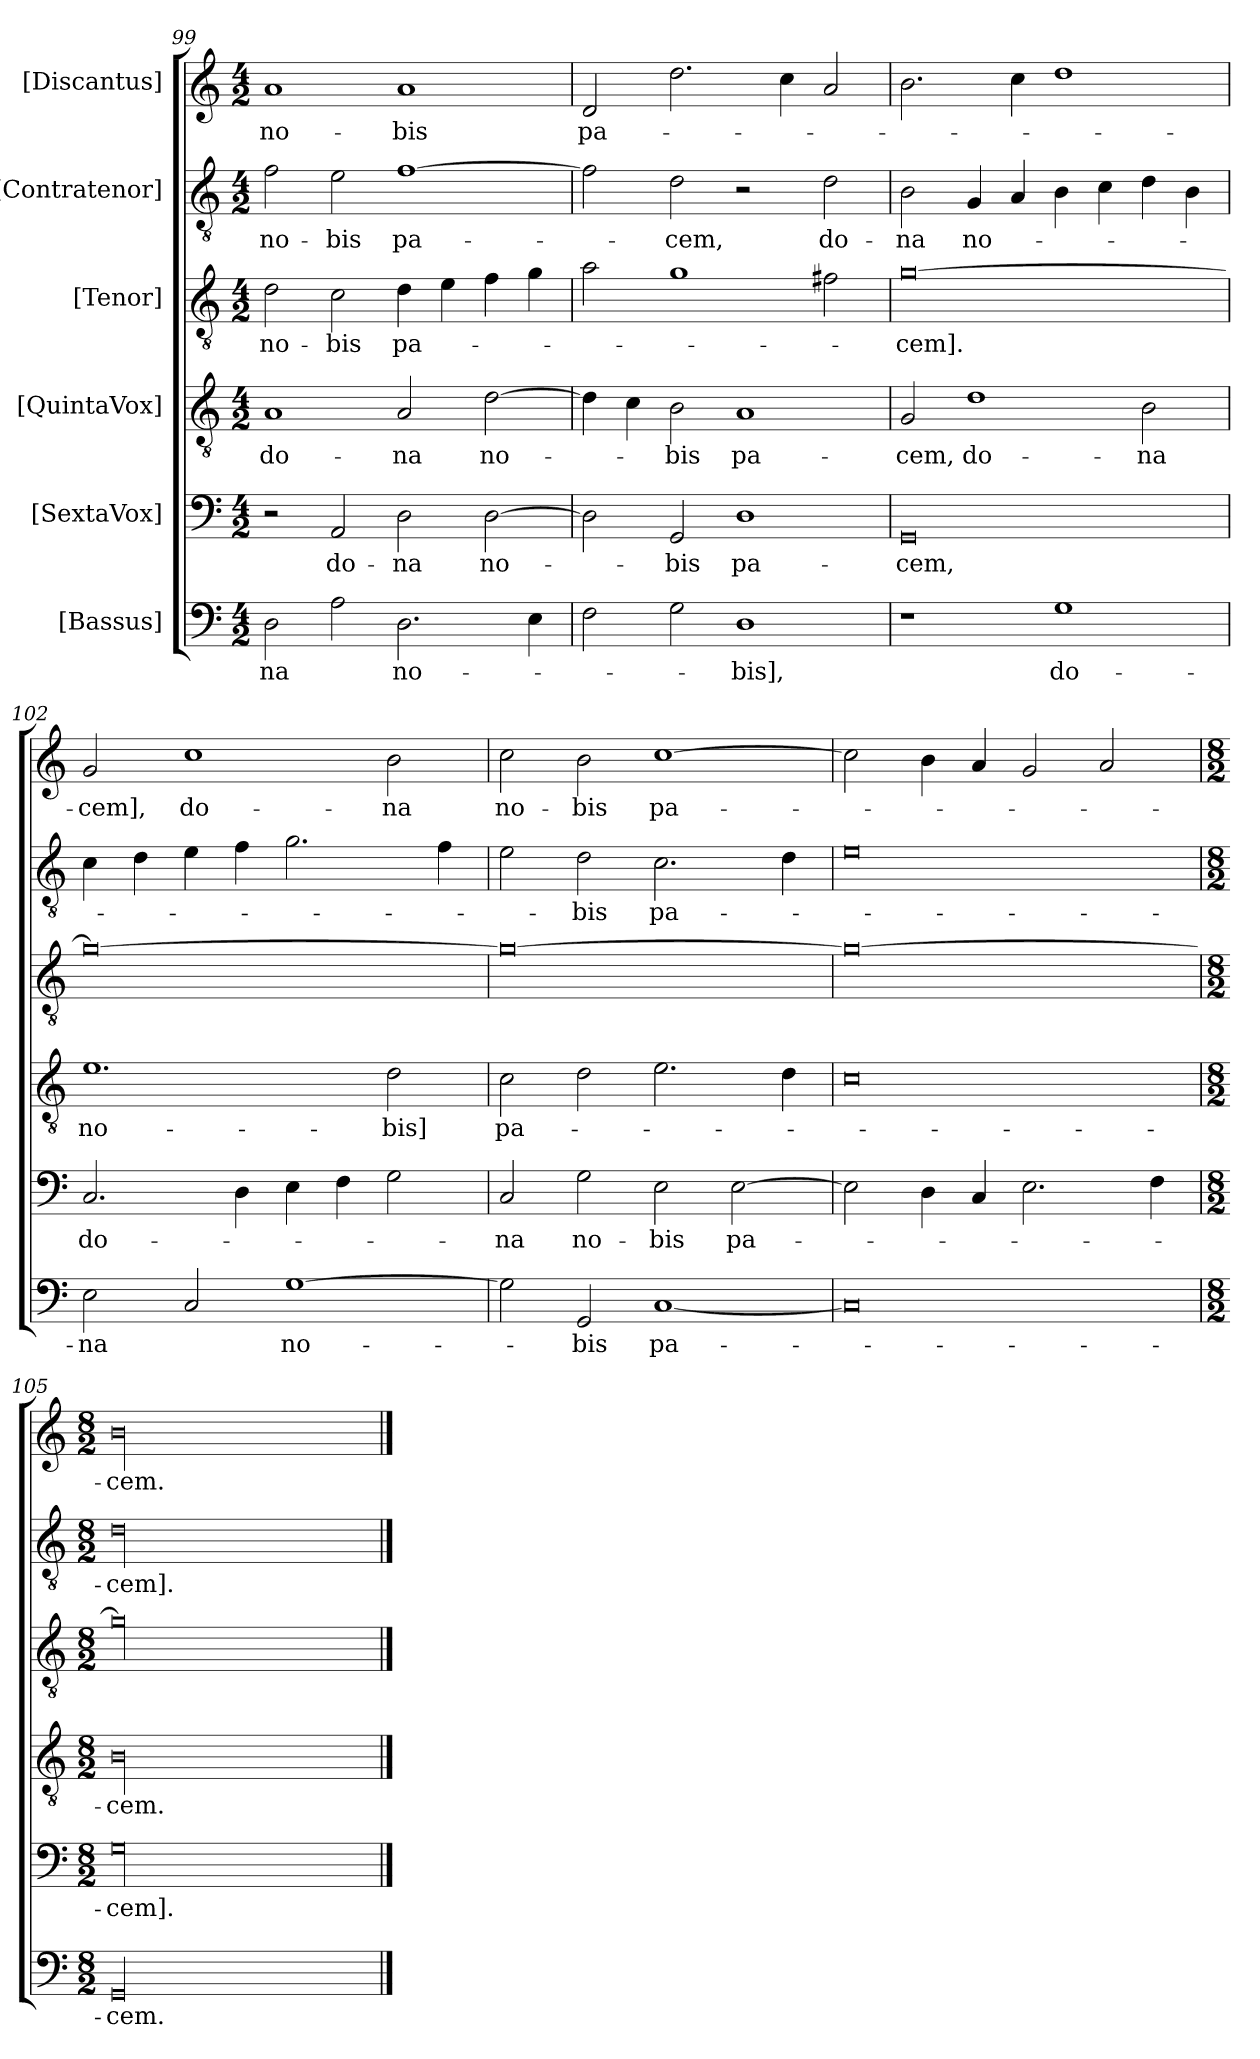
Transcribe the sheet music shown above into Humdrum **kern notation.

**kern	**text	**kern	**text	**kern	**text	**kern	**text	**kern	**text	**kern	**text
*part6	*part6	*part5	*part5	*part4	*part4	*part3	*part3	*part2	*part2	*part1	*part1
*staff6	*staff6	*staff5	*staff5	*staff4	*staff4	*staff3	*staff3	*staff2	*staff2	*staff1	*staff1
*I"[Bassus]	*	*I"[SextaVox]	*	*I"[QuintaVox]	*	*I"[Tenor]	*	*I"[Contratenor]	*	*I"[Discantus]	*
*clefF4	*	*clefF4	*	*clefGv2	*	*clefGv2	*	*clefGv2	*	*clefG2	*
*k[]	*	*k[]	*	*k[]	*	*k[]	*	*k[]	*	*k[]	*
*M4/2	*	*M4/2	*	*M4/2	*	*M4/2	*	*M4/2	*	*M4/2	*
=99	=99	=99	=99	=99	=99	=99	=99	=99	=99	=99	=99
2D\	-na	2r	.	1A/	do-	2d\	no-	2f\	no-	1a/	no-
2A\	.	2AA/	do-	.	.	2c\	-bis	2e\	-bis	.	.
2.D\	no-	2D\	-na	2A/	-na	4d\	pa-	[1f\	pa-	1a/	-bis
.	.	.	.	.	.	4e\	.	.	.	.	.
.	.	[2D\	no-	[2d\	no-	4f\	.	.	.	.	.
4E\	.	.	.	.	.	4g\	.	.	.	.	.
=100	=100	=100	=100	=100	=100	=100	=100	=100	=100	=100	=100
2F\	.	2D\]	.	4d\]	.	2a\	.	2f\]	.	2d/	pa-
.	.	.	.	4c\	.	.	.	.	.	.	.
2G\	.	2GG/	-bis	2B\	-bis	1g\	.	2d\	-cem,	2.dd\	.
1D\	-bis],	1D\	pa-	1A/	pa-	.	.	2r	.	.	.
.	.	.	.	.	.	.	.	.	.	4cc\	.
.	.	.	.	.	.	2f#X\	.	2d\	do-	2a/	.
=101	=101	=101	=101	=101	=101	=101	=101	=101	=101	=101	=101
1r	.	0GG/	-cem,	2G/	-cem,	[0g\	-cem].	2B\	-na	2.b\	.
.	.	.	.	1d\	do-	.	.	4G/	no-	.	.
.	.	.	.	.	.	.	.	4A/	.	4cc\	.
1G\	do-	.	.	.	.	.	.	4B\	.	1dd\	.
.	.	.	.	.	.	.	.	4c\	.	.	.
.	.	.	.	2B\	-na	.	.	4d\	.	.	.
.	.	.	.	.	.	.	.	4B\	.	.	.
=102	=102	=102	=102	=102	=102	=102	=102	=102	=102	=102	=102
2E\	-na	2.C/	do-	1.e\	no-	0g\_	.	4c\	.	2g/	-cem],
.	.	.	.	.	.	.	.	4d\	.	.	.
2C/	.	.	.	.	.	.	.	4e\	.	1cc\	do-
.	.	4D\	.	.	.	.	.	4f\	.	.	.
[1G\	no-	4E\	.	.	.	.	.	2.g\	.	.	.
.	.	4F\	.	.	.	.	.	.	.	.	.
.	.	2G\	.	2d\	-bis]	.	.	.	.	2b\	-na
.	.	.	.	.	.	.	.	4f\	.	.	.
=103	=103	=103	=103	=103	=103	=103	=103	=103	=103	=103	=103
2G\]	.	2C/	-na	2c\	pa-	0g\_	.	2e\	.	2cc\	no-
2GG/	-bis	2G\	no-	2d\	.	.	.	2d\	-bis	2b\	-bis
[1C/	pa-	2E\	-bis	2.e\	.	.	.	2.c\	pa-	[1cc\	pa-
.	.	[2E\	pa-	.	.	.	.	.	.	.	.
.	.	.	.	4d\	.	.	.	4d\	.	.	.
=104	=104	=104	=104	=104	=104	=104	=104	=104	=104	=104	=104
0C/]	.	2E\]	.	0c\	.	0g\_	.	0e\	.	2cc\]	.
.	.	4D\	.	.	.	.	.	.	.	4b\	.
.	.	4C/	.	.	.	.	.	.	.	4a/	.
.	.	2.E\	.	.	.	.	.	.	.	2g/	.
.	.	.	.	.	.	.	.	.	.	2a/	.
.	.	4F\	.	.	.	.	.	.	.	.	.
=105	=105	=105	=105	=105	=105	=105	=105	=105	=105	=105	=105
*M8/2	*	*M8/2	*	*M8/2	*	*M8/2	*	*M8/2	*	*M8/2	*
00GG/	-cem.	00G\	-cem].	00B\	-cem.	00g\]	.	00d\	cem].-	00b\	-cem.
==	==	==	==	==	==	==	==	==	==	==	==
*-	*-	*-	*-	*-	*-	*-	*-	*-	*-	*-	*-
